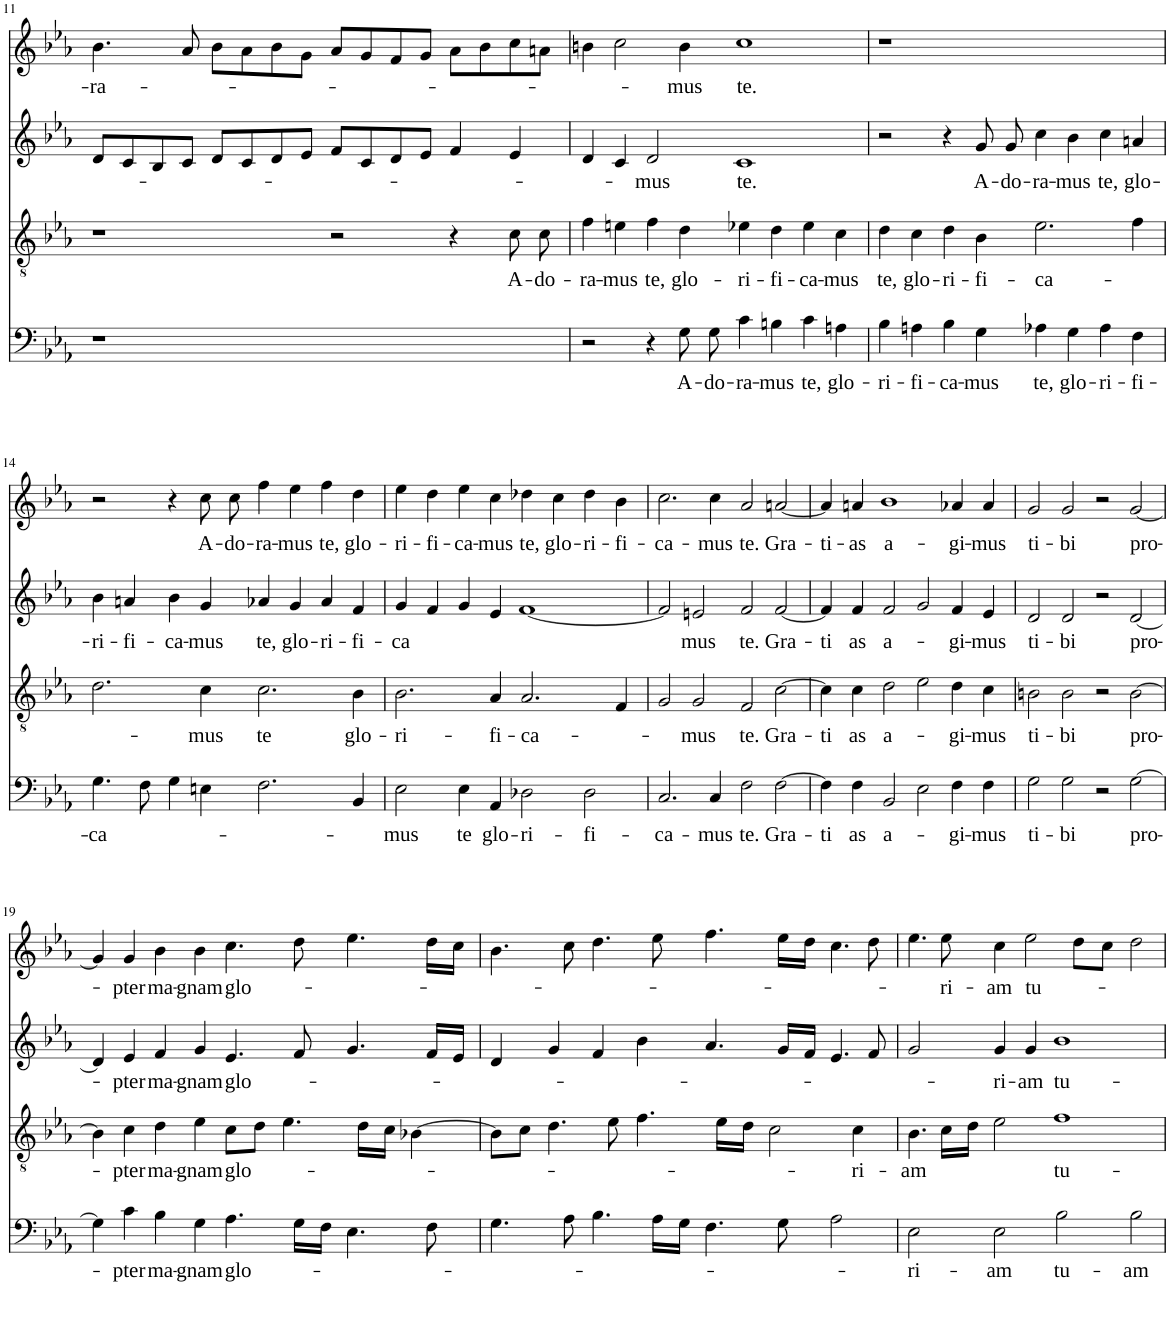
**kern	**text	**kern	**text	**kern	**text	**kern	**text
*part4	*part4	*part3	*part3	*part2	*part2	*part1	*part1
*staff4	*staff4	*staff3	*staff3	*staff2	*staff2	*staff1	*staff1
*I"B	*	*I"T	*	*I"A	*	*I"S	*
!!LO:PB:g=z
*clefF4	*	*clefGv2	*	*clefG2	*	*clefG2	*
*k[b-e-a-]	*	*k[b-e-a-]	*	*k[b-e-a-]	*	*k[b-e-a-]	*
*M4/2	*	*M4/2	*	*M4/2	*	*M4/2	*
=11	=11	=11	=11	=11	=11	=11	=11
!	!	!	!	!	!	!	!LO:LY:b
1r	.	1r	.	8d/L	.	4.b-\	ra-
.	.	.	.	8c/	.	.	.
.	.	.	.	8B-/	.	.	.
.	.	.	.	8c/J	.	8a-/	.
.	.	.	.	8d/L	.	8b-\L	.
.	.	.	.	8c/	.	8a-\	.
.	.	.	.	8d/	.	8b-\	.
.	.	.	.	8e-/J	.	8g\J	.
1ryy	.	2r	.	8f/L	.	8a-/L	.
.	.	.	.	8c/	.	8g/	.
.	.	.	.	8d/	.	8f/	.
.	.	.	.	8e-/J	.	8g/J	.
.	.	4r	.	4f/	.	8a-\L	.
.	.	.	.	.	.	8b-\	.
!	!	!	!LO:LY:b	!	!	!	!
.	.	8c\	A-	4e-/	.	8cc\	.
!	!	!	!LO:LY:b	!	!	!	!
.	.	8c\	-do-	.	.	8an\J	.
=12	=12	=12	=12	=12	=12	=12	=12
!	!	!	!LO:LY:b	!	!	!	!
2r	.	4f\	ra-	4d/	.	4bn\	.
!	!	!	!LO:LY:b	!	!	!	!
.	.	4en\	mus	4c/	.	2cc\	.
!	!	!	!LO:LY:b	!	!LO:LY:b	!	!
4r	.	4f\	te,	2d/	mus	.	.
!	!LO:LY:b	!	!LO:LY:b	!	!	!	!LO:LY:b
8G\	A-	4d\	glo-	.	.	4b\	mus
!	!LO:LY:b	!	!	!	!	!	!
8G\	do-	.	.	.	.	.	.
!	!LO:LY:b	!	!LO:LY:b	!	!LO:LY:b	!	!LO:LY:b
4c\	ra-	4e-X\	-ri-	1c	te.	1cc	te.
!	!LO:LY:b	!	!LO:LY:b	!	!	!	!
4Bn\	mus	4d\	-fi-	.	.	.	.
!	!LO:LY:b	!	!LO:LY:b	!	!	!	!
4c\	te,	4e-\	ca-	.	.	.	.
!	!LO:LY:b	!	!LO:LY:b	!	!	!	!
4An\	glo-	4c\	mus	.	.	.	.
=13	=13	=13	=13	=13	=13	=13	=13
!	!LO:LY:b	!	!LO:LY:b	!	!	!	!
4B-\	-ri-	4d\	te,	2r	.	1r	.
!	!LO:LY:b	!	!LO:LY:b	!	!	!	!
4An\	-fi-	4c\	glo-	.	.	.	.
!	!LO:LY:b	!	!LO:LY:b	!	!	!	!
4B-\	ca-	4d\	-ri-	4r	.	.	.
!	!LO:LY:b	!	!LO:LY:b	!	!LO:LY:b	!	!
4G\	mus	4B-\	-fi-	8g/	A-	.	.
!	!	!	!	!	!LO:LY:b	!	!
.	.	.	.	8g/	do-	.	.
!	!LO:LY:b	!	!LO:LY:b	!	!LO:LY:b	!	!
4A-X\	te,	2.e-\	ca-	4cc\	ra-	1ryy	.
!	!LO:LY:b	!	!	!	!LO:LY:b	!	!
4G\	glo-	.	.	4b-\	mus	.	.
!	!LO:LY:b	!	!	!	!LO:LY:b	!	!
4A-\	-ri-	.	.	4cc\	te,	.	.
!	!LO:LY:b	!	!	!	!LO:LY:b	!	!
4F\	-fi-	4f\	.	4an/	glo-	.	.
!!LO:LB:g=z
=14	=14	=14	=14	=14	=14	=14	=14
!	!LO:LY:b	!	!	!	!LO:LY:b	!	!
4.G\	ca	2.d\	.	4b-\	-ri-	2r	.
!	!	!	!	!	!LO:LY:b	!	!
.	.	.	.	4an/	-fi-	.	.
8F\	.	.	.	.	.	.	.
!	!	!	!	!	!LO:LY:b	!	!
4G\	.	.	.	4b-\	ca-	4r	.
!	!	!	!LO:LY:b	!	!LO:LY:b	!	!LO:LY:b
4En\	.	4c\	-mus	4g/	mus	8cc\	A-
!	!	!	!	!	!	!	!LO:LY:b
.	.	.	.	.	.	8cc\	do-
!	!	!	!LO:LY:b	!	!LO:LY:b	!	!LO:LY:b
2.F\	.	2.c\	te	4a-X/	te,	4ff\	ra-
!	!	!	!	!	!LO:LY:b	!	!LO:LY:b
.	.	.	.	4g/	glo-	4ee-\	mus
!	!	!	!	!	!LO:LY:b	!	!LO:LY:b
.	.	.	.	4a-/	-ri-	4ff\	te,
!	!	!	!LO:LY:b	!	!LO:LY:b	!	!LO:LY:b
4BB-/	.	4B-\	glo-	4f/	-fi-	4dd\	glo-
=15	=15	=15	=15	=15	=15	=15	=15
!	!LO:LY:b	!	!LO:LY:b	!	!LO:LY:b	!	!LO:LY:b
2E-\	-mus	2.B-\	ri-	4g/	ca	4ee-\	ri-
!	!	!	!	!	!	!	!LO:LY:b
.	.	.	.	4f/	.	4dd\	-fi-
!	!LO:LY:b	!	!	!	!	!	!LO:LY:b
4E-\	te	.	.	4g/	.	4ee-\	ca-
!	!LO:LY:b	!	!LO:LY:b	!	!	!	!LO:LY:b
4AA-/	glo-	4A-/	-fi-	4e-/	.	4cc\	mus
!	!LO:LY:b	!	!LO:LY:b	!	!	!	!LO:LY:b
2D-X\	ri-	2.A-/	ca-	[1f	.	4dd-X\	te,
!	!	!	!	!	!	!	!LO:LY:b
.	.	.	.	.	.	4cc\	glo-
!	!LO:LY:b	!	!	!	!	!	!LO:LY:b
2D-\	-fi-	.	.	.	.	4dd-\	ri-
!	!	!	!	!	!	!	!LO:LY:b
.	.	4F/	.	.	.	4b-\	-fi-
=16	=16	=16	=16	=16	=16	=16	=16
!	!LO:LY:b	!	!	!	!	!	!LO:LY:b
2.C/	ca-	2G/	.	2f/]	.	2.cc\	ca-
!	!	!	!LO:LY:b	!	!LO:LY:b	!	!
.	.	2G/	mus	2en/	-mus	.	.
!	!LO:LY:b	!	!	!	!	!	!LO:LY:b
4C/	mus	.	.	.	.	4cc\	mus
!	!LO:LY:b	!	!LO:LY:b	!	!LO:LY:b	!	!LO:LY:b
2F\	te.	2F/	te.	2f/	te.	2a-/	te.
!	!LO:LY:b	!	!LO:LY:b	!	!LO:LY:b	!	!LO:LY:b
[2F\	Gra-	[2c\	Gra-	[2f/	Gra-	[2an/	Gra-
=17	=17	=17	=17	=17	=17	=17	=17
!	!LO:LY:b	!	!LO:LY:b	!	!LO:LY:b	!	!LO:LY:b
4F\]	-ti	4c\]	-ti	4f/]	-ti	4a/]	-ti-
!	!LO:LY:b	!	!LO:LY:b	!	!LO:LY:b	!	!LO:LY:b
4F\	-as	4c\	-as	4f/	-as	4an/	-as
!	!LO:LY:b	!	!LO:LY:b	!	!LO:LY:b	!	!LO:LY:b
2BB-/	a-	2d\	a-	2f/	a-	1b-	a-
2E-\	.	2e-\	.	2g/	.	.	.
!	!LO:LY:b	!	!LO:LY:b	!	!LO:LY:b	!	!LO:LY:b
4F\	gi-	4d\	gi-	4f/	gi-	4a-X/	gi-
!	!LO:LY:b	!	!LO:LY:b	!	!LO:LY:b	!	!LO:LY:b
4F\	mus	4c\	mus	4e-/	mus	4a-/	mus
=18	=18	=18	=18	=18	=18	=18	=18
!	!LO:LY:b	!	!LO:LY:b	!	!LO:LY:b	!	!LO:LY:b
2G\	ti-	2Bn\	ti-	2d/	ti-	2g/	ti-
!	!LO:LY:b	!	!LO:LY:b	!	!LO:LY:b	!	!LO:LY:b
2G\	bi	2B\	bi	2d/	bi	2g/	bi
2r	.	2r	.	2r	.	2r	.
!	!LO:LY:b	!	!LO:LY:b	!	!LO:LY:b	!	!LO:LY:b
[2G\	pro-	[2B\	pro-	[2d/	pro-	[2g/	pro-
!!LO:LB:g=z
=19	=19	=19	=19	=19	=19	=19	=19
4G\]	.	4B\]	.	4d/]	.	4g/]	.
!	!LO:LY:b	!	!LO:LY:b	!	!LO:LY:b	!	!LO:LY:b
4c\	pter	4c\	pter	4e-/	pter	4g/	pter
!	!LO:LY:b	!	!LO:LY:b	!	!LO:LY:b	!	!LO:LY:b
4B-\	ma-	4d\	ma-	4f/	ma-	4b-\	ma-
!	!LO:LY:b	!	!LO:LY:b	!	!LO:LY:b	!	!LO:LY:b
4G\	gnam	4e-\	gnam	4g/	gnam	4b-\	gnam
!	!LO:LY:b	!	!LO:LY:b	!	!LO:LY:b	!	!LO:LY:b
4.A-\	glo-	8c\L	glo-	4.e-/	glo-	4.cc\	glo-
.	.	8d\J	.	.	.	.	.
.	.	4.e-\	.	.	.	.	.
16G\LL	.	.	.	8f/	.	8dd\	.
16F\JJ	.	.	.	.	.	.	.
4.E-\	.	.	.	4.g/	.	4.ee-\	.
.	.	16d\LL	.	.	.	.	.
.	.	16c\JJ	.	.	.	.	.
.	.	[4B-X\	.	.	.	.	.
8F\	.	.	.	16f/LL	.	16dd\LL	.
.	.	.	.	16e-/JJ	.	16cc\JJ	.
=20	=20	=20	=20	=20	=20	=20	=20
4.G\	.	8B-\L]	.	4d/	.	4.b-\	.
.	.	8c\J	.	.	.	.	.
.	.	4.d\	.	4g/	.	.	.
8A-\	.	.	.	.	.	8cc\	.
4.B-\	.	.	.	4f/	.	4.dd\	.
.	.	8e-\	.	.	.	.	.
.	.	4.f\	.	4b-\	.	.	.
16A-\LL	.	.	.	.	.	8ee-\	.
16G\JJ	.	.	.	.	.	.	.
4.F\	.	.	.	4.a-/	.	4.ff\	.
.	.	16e-\LL	.	.	.	.	.
.	.	16d\JJ	.	.	.	.	.
.	.	2c\	.	.	.	.	.
8G\	.	.	.	16g/LL	.	16ee-\LL	.
.	.	.	.	16f/JJ	.	16dd\JJ	.
2A-\	.	.	.	4.e-/	.	4.cc\	.
!	!	!	!LO:LY:b	!	!	!	!
.	.	4c\	-ri-	.	.	.	.
.	.	.	.	8f/	.	8dd\	.
=21	=21	=21	=21	=21	=21	=21	=21
!	!LO:LY:b	!	!LO:LY:b	!	!	!	!
2E-\	-ri-	4.B-\	am	2g/	.	4.ee-\	.
!	!	!	!	!	!	!	!LO:LY:b
.	.	16c\LL	.	.	.	8ee-\	-ri-
.	.	16d\JJ	.	.	.	.	.
!	!LO:LY:b	!	!	!	!LO:LY:b	!	!LO:LY:b
2E-\	am	2e-\	.	4g/	-ri-	4cc\	am
!	!	!	!	!	!LO:LY:b	!	!LO:LY:b
.	.	.	.	4g/	am	2ee-\	tu-
!	!LO:LY:b	!	!LO:LY:b	!	!LO:LY:b	!	!
2B-\	tu-	1f	tu-	1b-	tu-	.	.
.	.	.	.	.	.	8dd\L	.
.	.	.	.	.	.	8cc\J	.
!	!LO:LY:b	!	!	!	!	!	!
2B-\	am	.	.	.	.	2dd\	.
=	=	=	=	=	=	=	=
*-	*-	*-	*-	*-	*-	*-	*-
